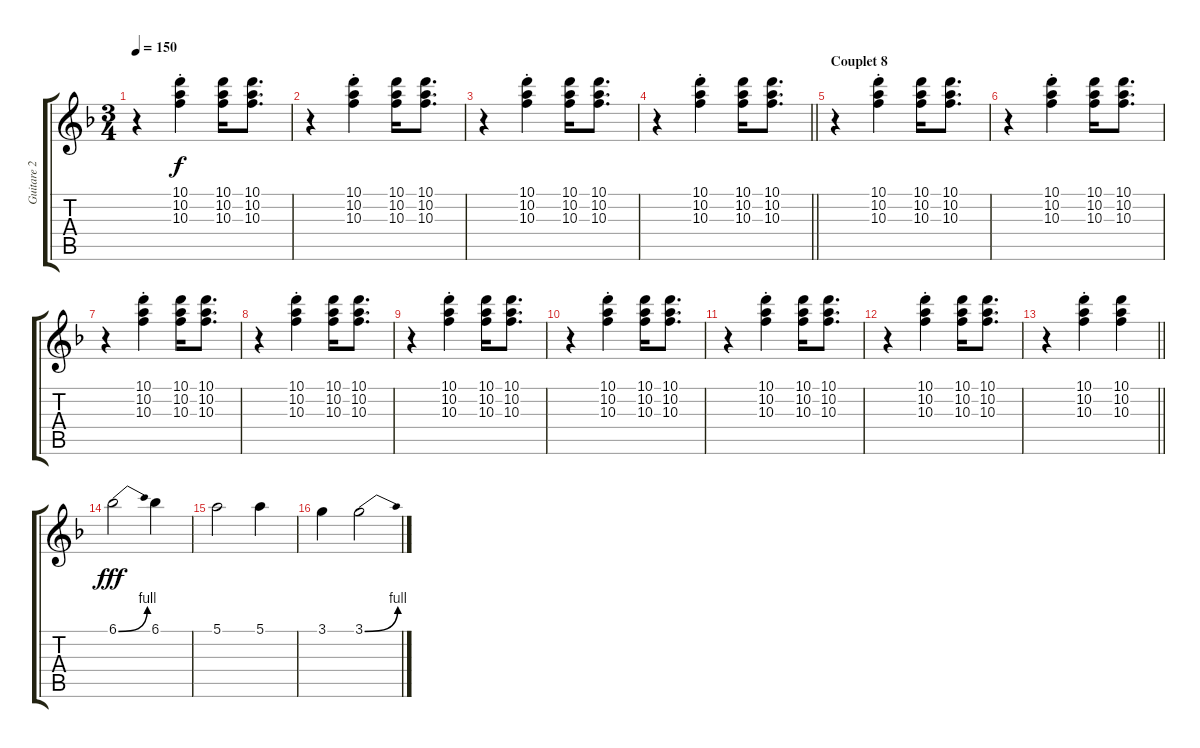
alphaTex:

\track ("Guitare 2" "Guitare 2") {instrument electricguitarjazz}
\staff {score tabs}
\tuning (E4 B3 G3 D3 A2 E2) {hide}
\ts (3 4)
\tempo 150
\clef g2
\ks f
r.4{dy f} (10.1{st} 10.2{st} 10.3).4 (10.1 10.2 10.3).16 (10.1 10.2 10.3).8{d} |
r.4 (10.1{st} 10.2{st} 10.3).4 (10.1 10.2 10.3).16 (10.1 10.2 10.3).8{d} |
r.4 (10.1{st} 10.2{st} 10.3).4 (10.1 10.2 10.3).16 (10.1 10.2 10.3).8{d} |
\barLineRight lightlight
r.4 (10.1{st} 10.2{st} 10.3).4 (10.1 10.2 10.3).16 (10.1 10.2 10.3).8{d} |
\section ("" "Couplet 8")
r.4 (10.1{st} 10.2{st} 10.3).4 (10.1 10.2 10.3).16 (10.1 10.2 10.3).8{d} |
r.4 (10.1{st} 10.2{st} 10.3).4 (10.1 10.2 10.3).16 (10.1 10.2 10.3).8{d} |
r.4 (10.1{st} 10.2{st} 10.3).4 (10.1 10.2 10.3).16 (10.1 10.2 10.3).8{d} |
r.4 (10.1{st} 10.2{st} 10.3).4 (10.1 10.2 10.3).16 (10.1 10.2 10.3).8{d} |
r.4 (10.1{st} 10.2{st} 10.3).4 (10.1 10.2 10.3).16 (10.1 10.2 10.3).8{d} |
r.4 (10.1{st} 10.2{st} 10.3).4 (10.1 10.2 10.3).16 (10.1 10.2 10.3).8{d} |
r.4 (10.1{st} 10.2{st} 10.3).4 (10.1 10.2 10.3).16 (10.1 10.2 10.3).8{d} |
r.4 (10.1{st} 10.2{st} 10.3).4 (10.1 10.2 10.3).16 (10.1 10.2 10.3).8{d} |
\barLineRight lightlight
r.4 (10.1{st} 10.2{st} 10.3).4 (10.1 10.2 10.3).4 |
6.1{be (bend 0 0 60 4)}.2{dy fff} 6.1.4 |
5.1.2 5.1.4 |
3.1.4 3.1{be (bend 0 0 60 4)}.2
